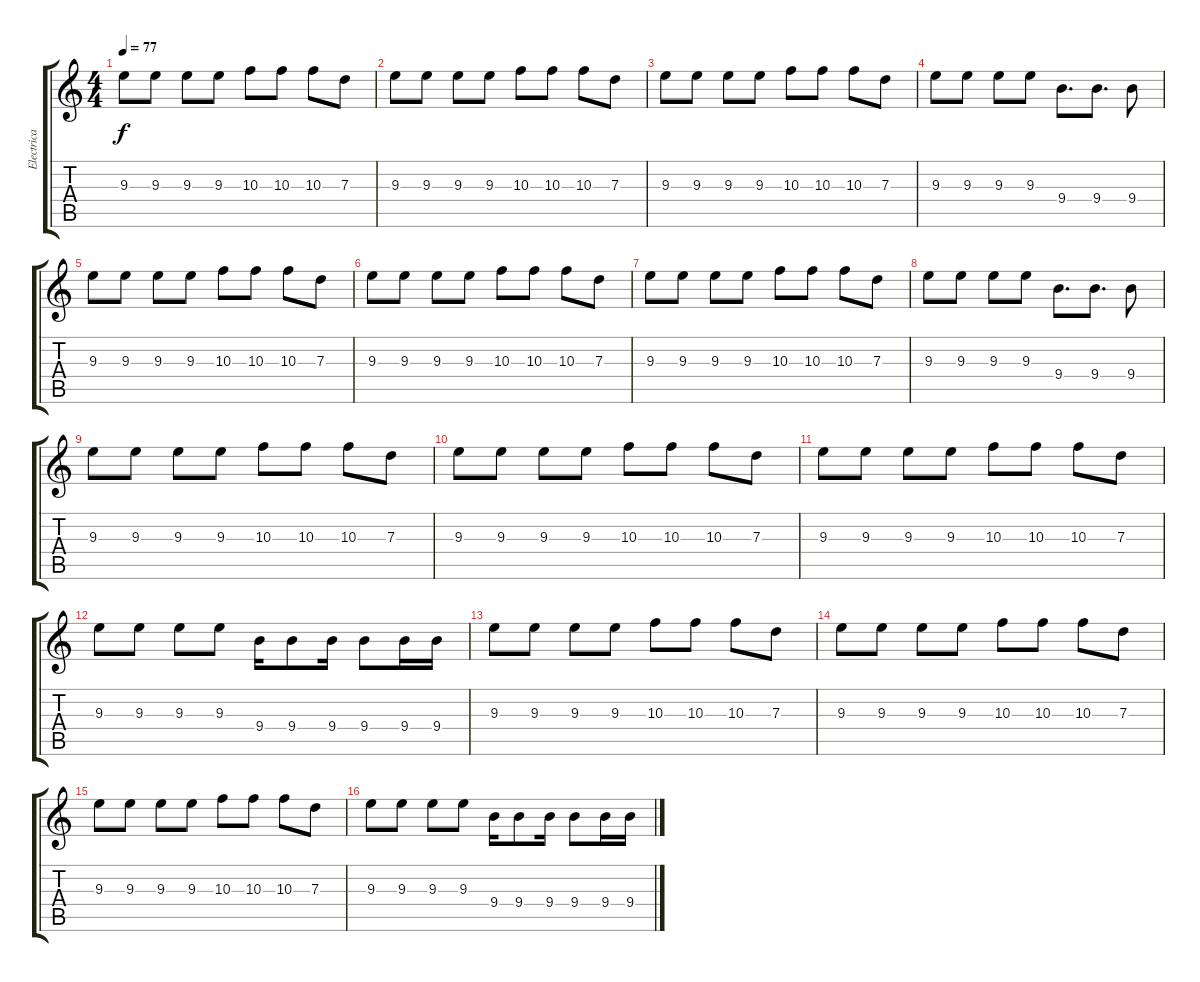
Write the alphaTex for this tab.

\track ("Electrica 1" "Electrica ") {instrument overdrivenguitar}
\staff {score tabs}
\tuning (E4 B3 G3 D3 A2 E2) {hide}
\ts (4 4)
\tempo 77
\clef g2
\ks c
9.3.8{dy f instrument electricguitarjazz} 9.3.8 9.3.8 9.3.8 10.3.8 10.3.8 10.3.8 7.3.8 |
9.3.8 9.3.8 9.3.8 9.3.8 10.3.8 10.3.8 10.3.8 7.3.8 |
9.3.8 9.3.8 9.3.8 9.3.8 10.3.8 10.3.8 10.3.8 7.3.8 |
9.3.8 9.3.8 9.3.8 9.3.8 9.4.8{d} 9.4.8{d} 9.4.8 |
9.3.8 9.3.8 9.3.8 9.3.8 10.3.8 10.3.8 10.3.8 7.3.8 |
9.3.8 9.3.8 9.3.8 9.3.8 10.3.8 10.3.8 10.3.8 7.3.8 |
9.3.8 9.3.8 9.3.8 9.3.8 10.3.8 10.3.8 10.3.8 7.3.8 |
9.3.8 9.3.8 9.3.8 9.3.8 9.4.8{d} 9.4.8{d} 9.4.8 |
9.3.8 9.3.8 9.3.8 9.3.8 10.3.8 10.3.8 10.3.8 7.3.8 |
9.3.8 9.3.8 9.3.8 9.3.8 10.3.8 10.3.8 10.3.8 7.3.8 |
9.3.8 9.3.8 9.3.8 9.3.8 10.3.8 10.3.8 10.3.8 7.3.8 |
9.3.8 9.3.8 9.3.8 9.3.8 9.4.16 9.4.8 9.4.16 9.4.8 9.4.16 9.4.16 |
9.3.8 9.3.8 9.3.8 9.3.8 10.3.8 10.3.8 10.3.8 7.3.8 |
9.3.8 9.3.8 9.3.8 9.3.8 10.3.8 10.3.8 10.3.8 7.3.8 |
9.3.8 9.3.8 9.3.8 9.3.8 10.3.8 10.3.8 10.3.8 7.3.8 |
9.3.8 9.3.8 9.3.8 9.3.8 9.4.16 9.4.8 9.4.16 9.4.8 9.4.16 9.4.16
